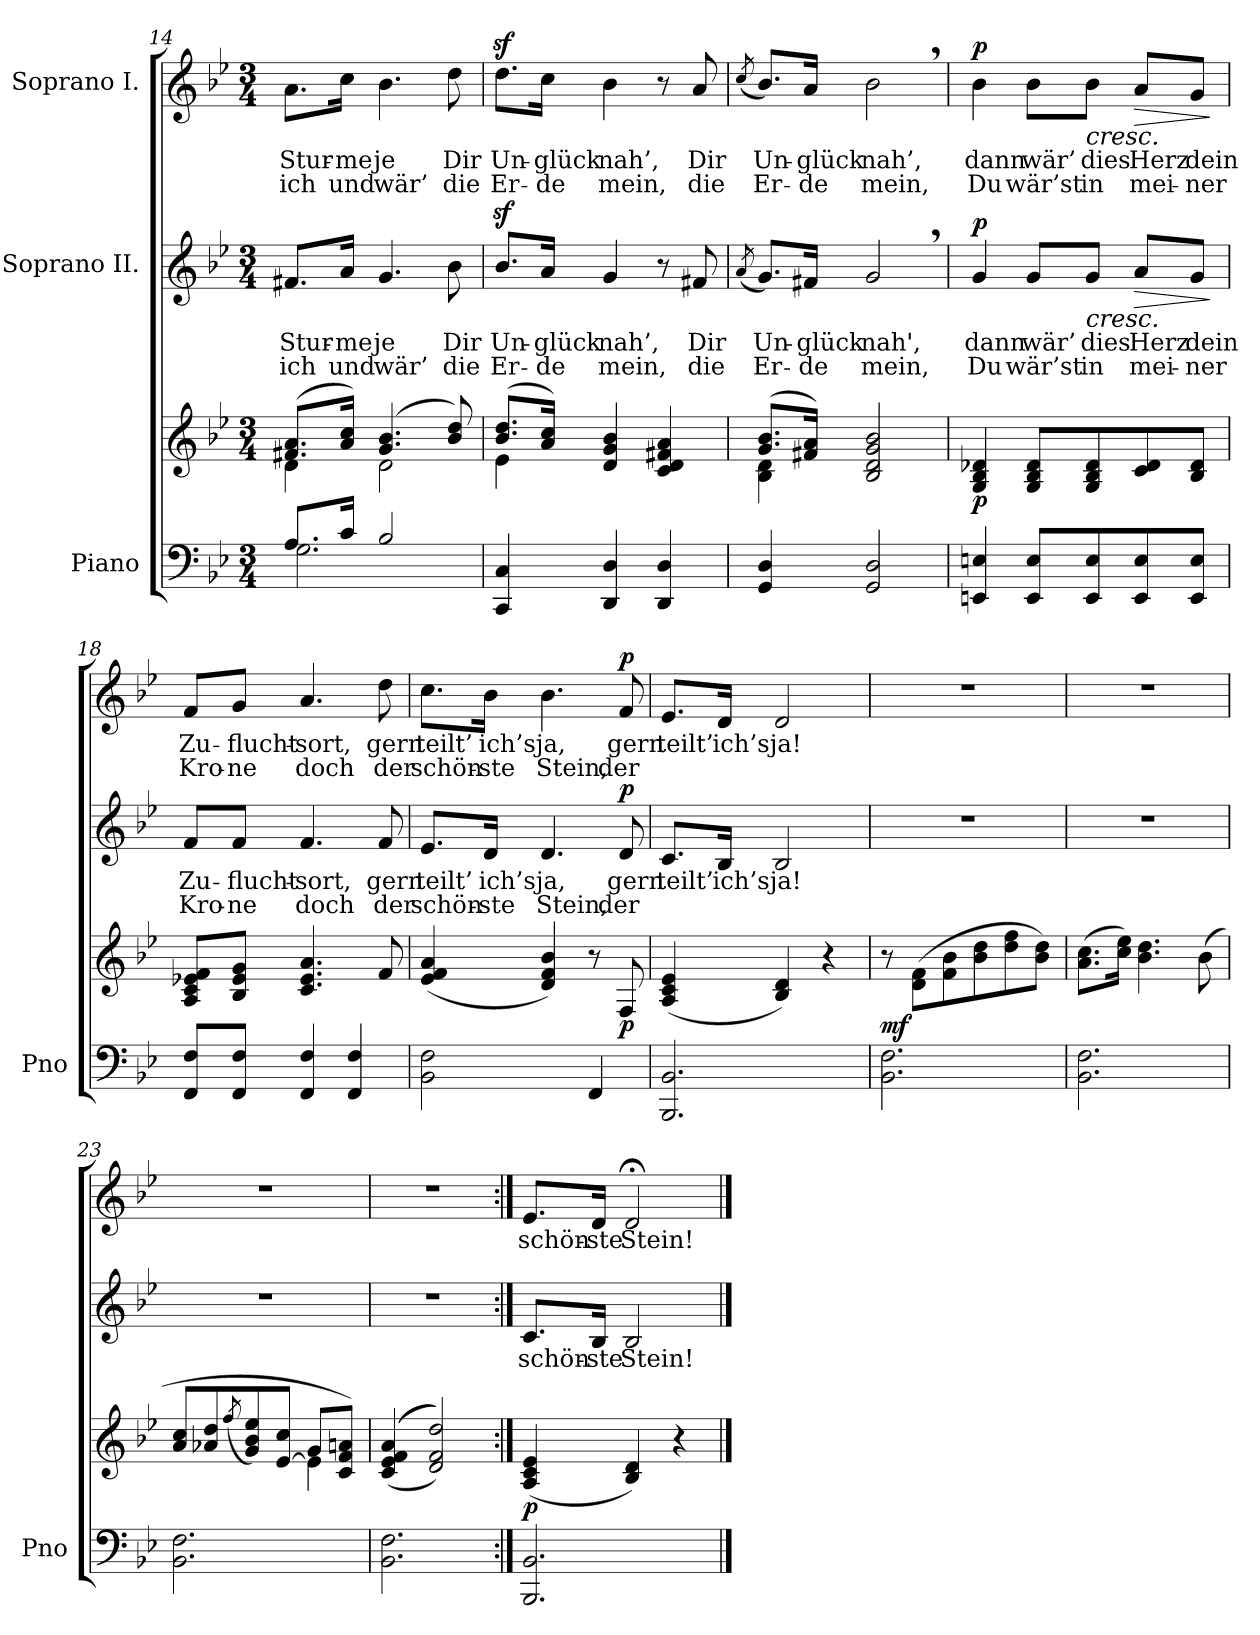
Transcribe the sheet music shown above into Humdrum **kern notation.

**kern	**kern	**dynam	**kern	**text	**text	**dynam	**kern	**text	**text	**dynam
*part3	*part3	*part3	*part2	*part2	*part2	*part2	*part1	*part1	*part1	*part1
*staff4	*staff3	*staff3/4	*staff2	*staff2	*staff2	*staff2	*staff1	*staff1	*staff1	*staff1
*I"Piano	*	*	*I"Soprano II.	*	*	*	*I"Soprano I.	*	*	*
*I'Pno	*	*	*	*	*	*	*	*	*	*
*clefF4	*clefG2	*	*clefG2	*	*	*	*clefG2	*	*	*
*k[b-e-]	*k[b-e-]	*	*k[b-e-]	*	*	*	*k[b-e-]	*	*	*
*M3/4	*M3/4	*	*M3/4	*	*	*	*M3/4	*	*	*
=14	=14	=14	=14	=14	=14	=14	=14	=14	=14	=14
*^	*^	*	*	*	*	*	*	*	*	*
!	!	!	!	!	!	!LO:LY:b	!LO:LY:b	!	!	!LO:LY:b	!LO:LY:b	!
8.A/L	2.G\	(>8.f#X/ 8.a/L	4d\	.	8.f#X/L	Stur-	ich	.	8.a\L	Stur-	ich	.
!	!	!	!	!	!	!LO:LY:b	!LO:LY:b	!	!	!LO:LY:b	!LO:LY:b	!
16c/Jk	.	16a/ 16cc/Jk)	.	.	16a/Jk	-me	und	.	16cc\Jk	-me	und	.
!	!	!	!	!	!	!LO:LY:b	!LO:LY:b	!	!	!LO:LY:b	!LO:LY:b	!
2B-/	.	(>4.g/ 4.b-/	2d\	.	4.g/	je	wär’	.	4.b-\	je	wär’	.
!	!	!	!	!	!	!LO:LY:b	!LO:LY:b	!	!	!LO:LY:b	!LO:LY:b	!
.	.	8b-/ 8dd/)	.	.	8b-\	Dir	die	.	8dd\	Dir	die	.
*v	*v	*	*	*	*	*	*	*	*	*	*	*
=15	=15	=15	=15	=15	=15	=15	=15	=15	=15	=15	=15
!	!	!	!	!	!LO:LY:b	!LO:LY:b	!	!	!LO:LY:b	!LO:LY:b	!
4CC/ 4C/	(>8.b-/ 8.dd/L	4e-\	.	8.b-z>/L	Un-	Er-	.	8.ddz>\L	Un-	Er-	.
!	!	!	!	!	!LO:LY:b	!LO:LY:b	!	!	!LO:LY:b	!LO:LY:b	!
.	16a/ 16cc/Jk)	.	.	16a/Jk	-glück	-de	.	16cc\Jk	-glück	-de	.
!	!	!	!	!	!LO:LY:b	!LO:LY:b	!	!	!LO:LY:b	!LO:LY:b	!
4DD/ 4D/	4d/ 4g/ 4b-/	2ryy	.	4g/	nah’,	mein,	.	4b-\	nah’,	mein,	.
*	*	*	*	*	*	*	*	*MM74	*	*	*
4DD/ 4D/	4c/ 4d/ 4f#X/ 4a/	.	.	8r	.	.	.	8r	.	.	.
!	!	!	!	!	!LO:LY:b	!LO:LY:b	!	!	!LO:LY:b	!LO:LY:b	!
.	.	.	.	8f#X/	Dir	die	.	8a/	Dir	die	.
=16	=16	=16	=16	=16	=16	=16	=16	=16	=16	=16	=16
.	.	.	.	(<8qa/	.	.	.	(<8qcc/	.	.	.
!	!	!	!	!	!LO:LY:b	!LO:LY:b	!	!	!LO:LY:b	!LO:LY:b	!
4GG/ 4D/	(>8.g/ 8.b-/L	4B-\ 4d\	.	8.g/L)	Un-	Er-	.	8.b-/L)	Un-	Er-	.
!	!	!	!	!	!LO:LY:b	!LO:LY:b	!	!	!LO:LY:b	!LO:LY:b	!
.	16f#X/ 16a/Jk)	.	.	16f#X/Jk	-glück	-de	.	16a/Jk	-glück	-de	.
!	!	!	!	!	!LO:LY:b	!LO:LY:b	!	!	!LO:LY:b	!LO:LY:b	!
2GG/ 2D/	2B-/ 2d/ 2g/ 2b-/	2ryy	.	2g,/	nah',	mein,	.	2b-,\	nah’,	mein,	.
!!LO:LB:g=z
=17	=17	=17	=17	=17	=17	=17	=17	=17	=17	=17	=17
!	!	!	!LO:DY:b	!	!LO:LY:b	!LO:LY:b	!LO:DY:a	!	!LO:LY:b	!LO:LY:b	!LO:DY:a
*	*v	*v	*	*	*	*	*	*	*	*	*
4EEn/ 4En/	4G/ 4B-/ 4d-X/	p	4g/	dann	Du	p	4b-\	dann	Du	p
!	!	!	!	!LO:LY:b	!LO:LY:b	!	!	!LO:LY:b	!LO:LY:b	!
8EE/ 8E/L	8G/ 8B-/ 8d-/L	.	8g/L	wär’	wär’st	.	8b-\L	wär’	wär’st	.
!	!	!	!	!LO:LY:b	!LO:LY:b	!LO:HP:b	!	!LO:LY:b	!LO:LY:b	!LO:HP:b
8EE/ 8E/	8G/ 8B-/ 8d-/	.	8g/J	dies	in	<	8b-\J	dies	in	<
!	!	!	!	!LO:LY:b	!LO:LY:b	!LO:HP:b	!	!LO:LY:b	!LO:LY:b	!LO:HP:b
8EE/ 8E/	8c/ 8d-/	.	8a/L	Herz	mei-	>	8a/L	Herz	mei-	>
!	!	!	!	!LO:LY:b	!LO:LY:b	!	!	!LO:LY:b	!LO:LY:b	!
8EE/ 8E/J	8B-/ 8d-/J	.	8g/J	dein	-ner	[	8g/J	dein	-ner	[
.	.	.	.	.	.	]	.	.	.	]
=18	=18	=18	=18	=18	=18	=18	=18	=18	=18	=18
*	*	*	*	*	*	*	*MM72	*	*	*
!	!	!	!	!LO:LY:b	!LO:LY:b	!	!	!LO:LY:b	!LO:LY:b	!
8FF/ 8F/L	8A/ 8c/ 8e-X/ 8f/L	.	8f/L	Zu-	Kro-	.	8f/L	Zu-	Kro-	.
!	!	!	!	!LO:LY:b	!LO:LY:b	!	!	!LO:LY:b	!LO:LY:b	!
8FF/ 8F/J	8B-/ 8e-/ 8g/J	.	8f/J	-flucht-	-ne	.	8g/J	-flucht-	-ne	.
!	!	!	!	!LO:LY:b	!LO:LY:b	!	!	!LO:LY:b	!LO:LY:b	!
4FF/ 4F/	4.c/ 4.e-/ 4.a/	.	4.f/	-sort,	doch	.	4.a/	-sort,	doch	.
4FF/ 4F/	.	.	.	.	.	.	.	.	.	.
!	!	!	!	!LO:LY:b	!LO:LY:b	!	!	!LO:LY:b	!LO:LY:b	!
.	8f/	.	8f/	gern	der	.	8dd\	gern	der	.
=19	=19	=19	=19	=19	=19	=19	=19	=19	=19	=19
*	*	*	*	*	*	*	*MM70	*	*	*
!	!	!	!	!LO:LY:b	!LO:LY:b	!	!	!LO:LY:b	!LO:LY:b	!
2BB-\ 2F\	(>4e-/ 4f/ 4a/	.	8.e-/L	teilt’	schön-	.	8.cc\L	teilt’	schön-	.
!	!	!	!	!LO:LY:b	!LO:LY:b	!	!	!LO:LY:b	!LO:LY:b	!
.	.	.	16d/Jk	ich’s	-ste	.	16b-\Jk	ich’s	-ste	.
!	!	!	!	!LO:LY:b	!LO:LY:b	!	!	!LO:LY:b	!LO:LY:b	!
.	4d/ 4f/ 4b-/)	.	4.d/	ja,	Stein,	.	4.b-\	ja,	Stein,	.
4FF/	8r	.	.	.	.	.	.	.	.	.
*	*	*	*	*	*	*	*MM68	*	*	*
!	!	!LO:DY:b	!	!LO:LY:b	!LO:LY:b	!LO:DY:a	!	!LO:LY:b	!LO:LY:b	!LO:DY:a
.	8F/	p	8d/	gern	der	p	8f/	gern	der	p
=20	=20	=20	=20	=20	=20	=20	=20	=20	=20	=20
!	!	!	!	!LO:LY:b	!	!	!	!LO:LY:b	!	!
2.BBB-/ 2.BB-/	(>4A/ 4c/ 4e-/	.	8.c/L	teilt’	.	.	8.e-/L	teilt’	.	.
!	!	!	!	!LO:LY:b	!	!	!	!LO:LY:b	!	!
.	.	.	16B-/Jk	ich’s	.	.	16d/Jk	ich’s	.	.
!	!	!	!	!LO:LY:b	!	!	!	!LO:LY:b	!	!
.	4B-/ 4d/)	.	2B-/	ja!	.	.	2d/	ja!	.	.
.	4r	.	.	.	.	.	.	.	.	.
!!LO:LB:g=z
=21	=21	=21	=21	=21	=21	=21	=21	=21	=21	=21
!	!	!LO:DY:b	!	!	!	!	!	!	!	!
2.BB-\ 2.F\	8r	mf	2.r	.	.	.	2.r	.	.	.
.	(>8d\ 8f\L	.	.	.	.	.	.	.	.	.
.	8f\ 8b-\	.	.	.	.	.	.	.	.	.
.	8b-\ 8dd\	.	.	.	.	.	.	.	.	.
.	8dd\ 8ff\	.	.	.	.	.	.	.	.	.
.	8b-\ 8dd\J)	.	.	.	.	.	.	.	.	.
=22	=22	=22	=22	=22	=22	=22	=22	=22	=22	=22
2.BB-\ 2.F\	(>8.a\ 8.cc\L	.	2.r	.	.	.	2.r	.	.	.
.	16cc\ 16ee-\Jk)	.	.	.	.	.	.	.	.	.
.	4.b-\ 4.dd\	.	.	.	.	.	.	.	.	.
.	(>8b-\	.	.	.	.	.	.	.	.	.
=23	=23	=23	=23	=23	=23	=23	=23	=23	=23	=23
*	*^	*	*	*	*	*	*	*	*	*
2.BB-\ 2.F\	8a/ 8cc/L	4rAyy	.	2.r	.	.	.	2.r	.	.	.
.	8a-X/ 8dd/	.	.	.	.	.	.	.	.	.	.
.	(<8qff/	.	.	.	.	.	.	.	.	.	.
.	8g/ 8b-/ 8ee-/)	4rAyy	.	.	.	.	.	.	.	.	.
.	[8e-/ 8cc/J	.	.	.	.	.	.	.	.	.	.
.	8g/L	4e-\]	.	.	.	.	.	.	.	.	.
.	8c/ 8f/ 8an/J)	.	.	.	.	.	.	.	.	.	.
*	*v	*v	*	*	*	*	*	*	*	*	*
=24	=24	=24	=24	=24	=24	=24	=24	=24	=24	=24
2.BB-\ 2.F\	(>(<(<4c/ 4e-/ 4f/ 4a/	.	2.r	.	.	.	2.r	.	.	.
.	2d/ 2f/ 2dd/)))	.	.	.	.	.	.	.	.	.
=25:|!	=25:|!	=25:|!	=25:|!	=25:|!	=25:|!	=25:|!	=25:|!	=25:|!	=25:|!	=25:|!
*	*	*	*	*	*	*	*MM55	*	*	*
!	!	!LO:DY:b	!	!LO:LY:b	!	!	!	!LO:LY:b	!	!
2.BBB-/ 2.BB-/	(<4A/ 4c/ 4e-/	p	8.c/L	schön-	.	.	8.e-/L	schön-	.	.
!	!	!	!	!LO:LY:b	!	!	!	!LO:LY:b	!	!
.	.	.	16B-/Jk	-ste	.	.	16d/Jk	-ste	.	.
!	!	!	!	!LO:LY:b	!	!	!	!LO:LY:b	!	!
.	4B-/ 4d/)	.	2B-/	Stein!	.	.	2d;</	Stein!	.	.
.	4r	.	.	.	.	.	.	.	.	.
==	==	==	==	==	==	==	==	==	==	==
*-	*-	*-	*-	*-	*-	*-	*-	*-	*-	*-
